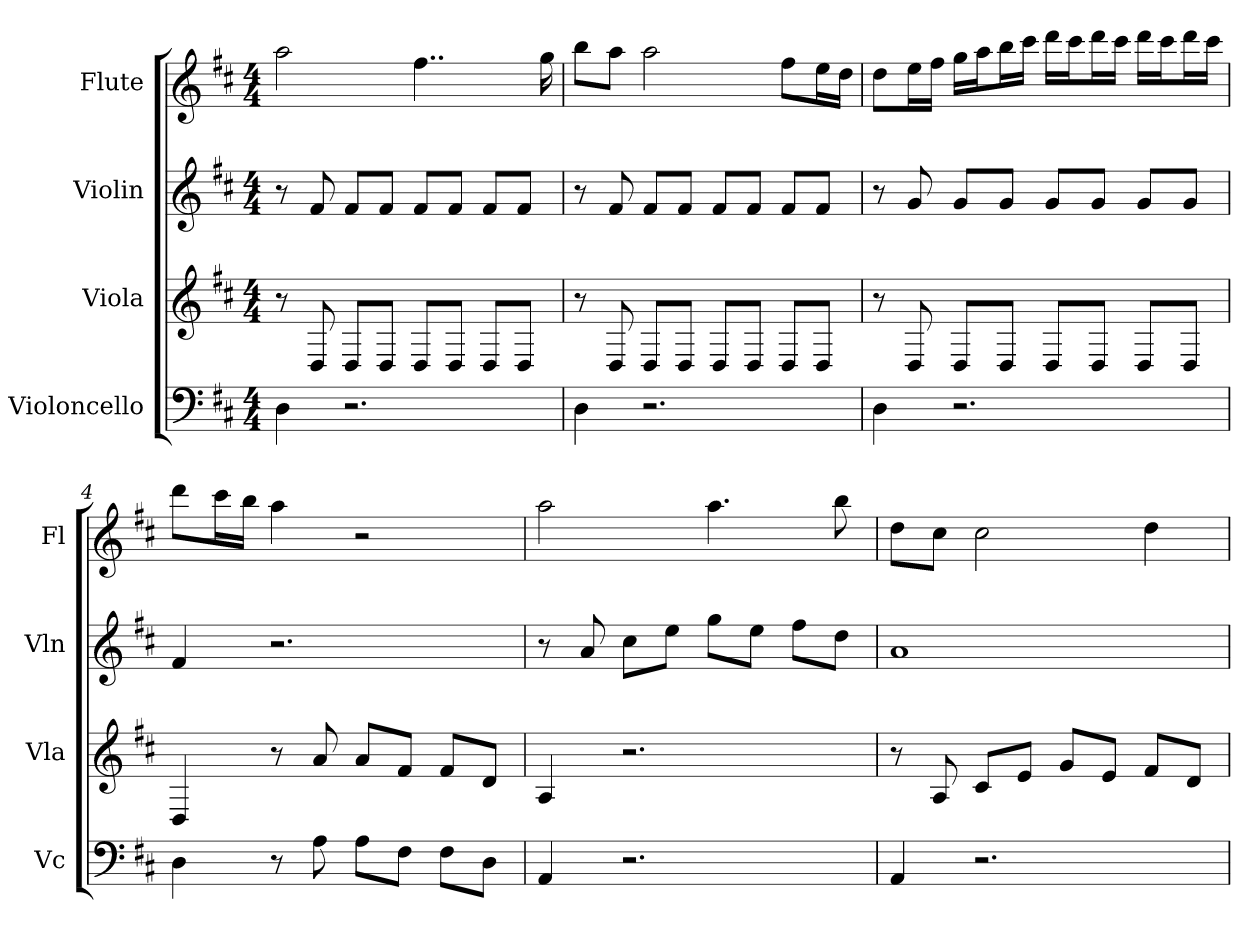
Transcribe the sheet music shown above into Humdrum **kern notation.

**kern	**kern	**kern	**kern
*part4	*part3	*part2	*part1
*staff4	*staff3	*staff2	*staff1
*I"Violoncello	*I"Viola	*I"Violin	*I"Flute
*I'Vc	*I'Vla	*I'Vln	*I'Fl
*k[f#c#]	*k[f#c#]	*k[f#c#]	*k[f#c#]
*D:	*D:	*D:	*D:
*M4/4	*M4/4	*M4/4	*M4/4
*MM130	*MM130	*MM130	*MM130
=	=	=	=
4D	8r	8r	2aa
.	8D	8f#	.
2.r	8DL	8f#L	.
.	8DJ	8f#J	.
.	8DL	8f#L	4..ff#
.	8DJ	8f#J	.
.	8DL	8f#L	.
.	8DJ	8f#J	.
.	.	.	16gg
=2	=2	=2	=2
4D	8r	8r	8bbL
.	8D	8f#	8aaJ
2.r	8DL	8f#L	2aa
.	8DJ	8f#J	.
.	8DL	8f#L	.
.	8DJ	8f#J	.
.	8DL	8f#L	8ff#L
.	8DJ	8f#J	16eeL
.	.	.	16ddJJ
=3	=3	=3	=3
4D	8r	8r	8ddL
.	8D	8g	16eeL
.	.	.	16ff#JJ
2.r	8DL	8gL	16ggLL
.	.	.	16aaJ
.	8DJ	8gJ	16bbL
.	.	.	16ccc#JJ
.	8DL	8gL	16dddLL
.	.	.	16ccc#J
.	8DJ	8gJ	16dddL
.	.	.	16ccc#JJ
.	8DL	8gL	16dddLL
.	.	.	16ccc#J
.	8DJ	8gJ	16dddL
.	.	.	16ccc#JJ
=4	=4	=4	=4
4D	4D	4f#	8dddL
.	.	.	16ccc#L
.	.	.	16bbJJ
8r	8r	2.r	4aa
8A	8a	.	.
8AL	8aL	.	2r
8F#J	8f#J	.	.
8F#L	8f#L	.	.
8DJ	8dJ	.	.
=5	=5	=5	=5
4AA	4A	8r	2aa
.	.	8a	.
2.r	2.r	8cc#L	.
.	.	8eeJ	.
.	.	8ggL	4.aa
.	.	8eeJ	.
.	.	8ff#L	.
.	.	8ddJ	8bb
=6	=6	=6	=6
4AA	8r	1a	8ddL
.	8A	.	8cc#J
2.r	8c#L	.	2cc#
.	8eJ	.	.
.	8gL	.	.
.	8eJ	.	.
.	8f#L	.	4dd
.	8dJ	.	.
=	=	=	=
*-	*-	*-	*-
